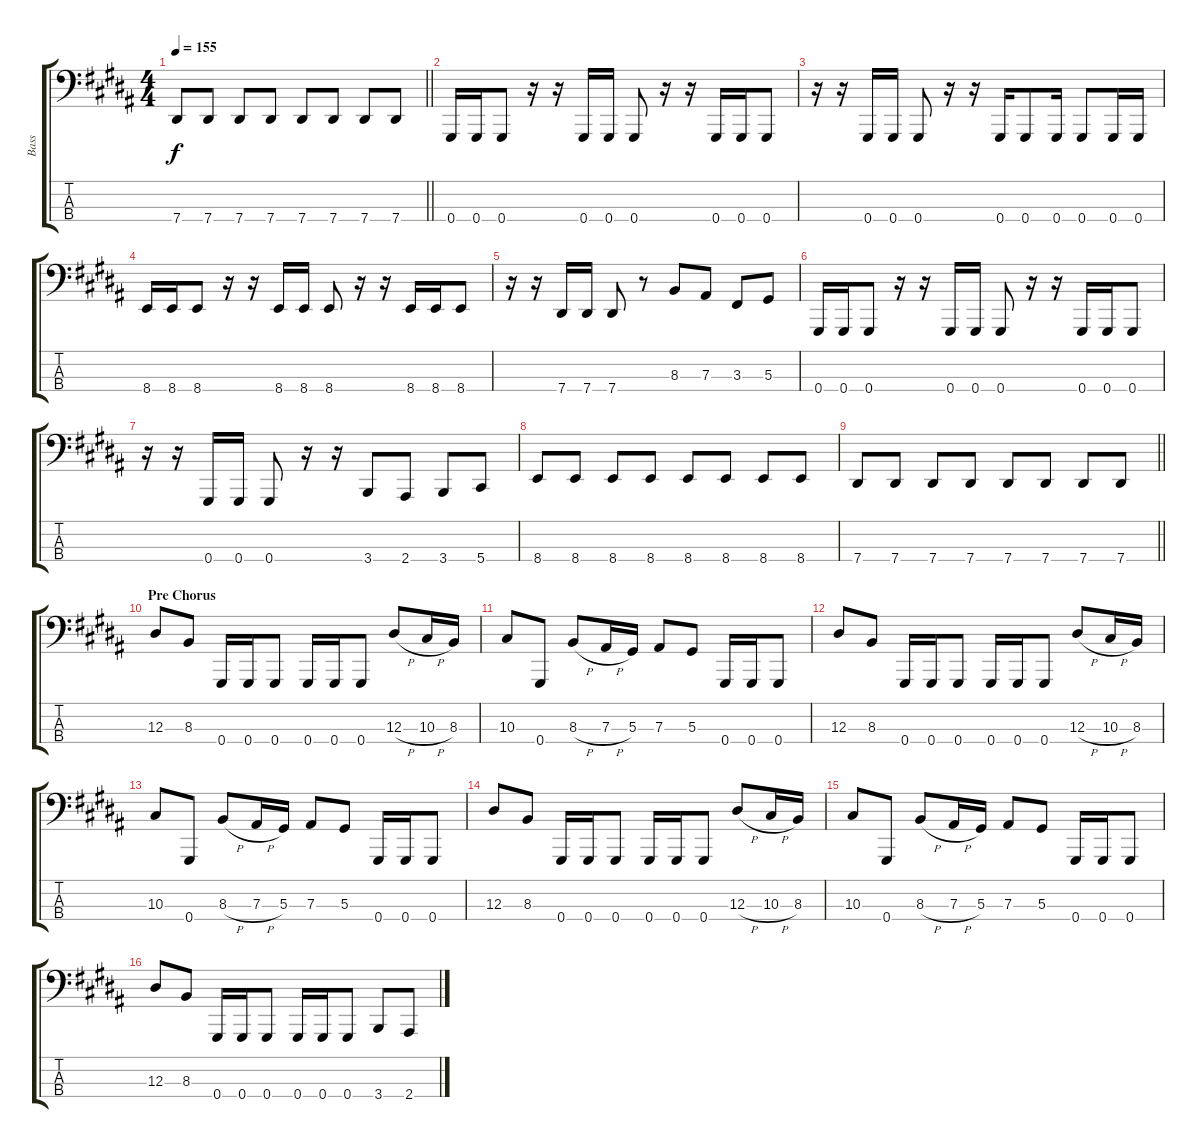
\track ("Bass" "Bass") {instrument electricbasspick}
\staff {score tabs}
\tuning (Db2 Ab1 Eb1 Ab0) {hide}
\ts (4 4)
\tempo 155
\clef f4
\barLineRight lightlight
\ks g#minor
7.4.8{dy f} 7.4.8 7.4.8 7.4.8 7.4.8 7.4.8 7.4.8 7.4.8 |
0.4.16 0.4.16 0.4.8 r.16 r.16 0.4.16 0.4.16 0.4.8 r.16 r.16 0.4.16 0.4.16 0.4.8 |
r.16 r.16 0.4.16 0.4.16 0.4.8 r.16 r.16 0.4.16 0.4.8 0.4.16 0.4.8 0.4.16 0.4.16 |
8.4.16 8.4.16 8.4.8 r.16 r.16 8.4.16 8.4.16 8.4.8 r.16 r.16 8.4.16 8.4.16 8.4.8 |
r.16 r.16 7.4.16 7.4.16 7.4.8 r.8 8.3.8 7.3.8 3.3.8 5.3.8 |
0.4.16 0.4.16 0.4.8 r.16 r.16 0.4.16 0.4.16 0.4.8 r.16 r.16 0.4.16 0.4.16 0.4.8 |
r.16 r.16 0.4.16 0.4.16 0.4.8 r.16 r.16 3.4.8 2.4.8 3.4.8 5.4.8 |
8.4.8 8.4.8 8.4.8 8.4.8 8.4.8 8.4.8 8.4.8 8.4.8 |
\barLineRight lightlight
7.4.8 7.4.8 7.4.8 7.4.8 7.4.8 7.4.8 7.4.8 7.4.8 |
\section ("" "Pre Chorus")
12.3.8 8.3.8 0.4.16 0.4.16 0.4.8 0.4.16 0.4.16 0.4.8 12.3{h}.8 10.3{h}.16 8.3.16 |
10.3.8 0.4.8 8.3{h}.8 7.3{h}.16 5.3.16 7.3.8 5.3.8 0.4.16 0.4.16 0.4.8 |
12.3.8 8.3.8 0.4.16 0.4.16 0.4.8 0.4.16 0.4.16 0.4.8 12.3{h}.8 10.3{h}.16 8.3.16 |
10.3.8 0.4.8 8.3{h}.8 7.3{h}.16 5.3.16 7.3.8 5.3.8 0.4.16 0.4.16 0.4.8 |
12.3.8 8.3.8 0.4.16 0.4.16 0.4.8 0.4.16 0.4.16 0.4.8 12.3{h}.8 10.3{h}.16 8.3.16 |
10.3.8 0.4.8 8.3{h}.8 7.3{h}.16 5.3.16 7.3.8 5.3.8 0.4.16 0.4.16 0.4.8 |
12.3.8 8.3.8 0.4.16 0.4.16 0.4.8 0.4.16 0.4.16 0.4.8 3.4.8 2.4.8
